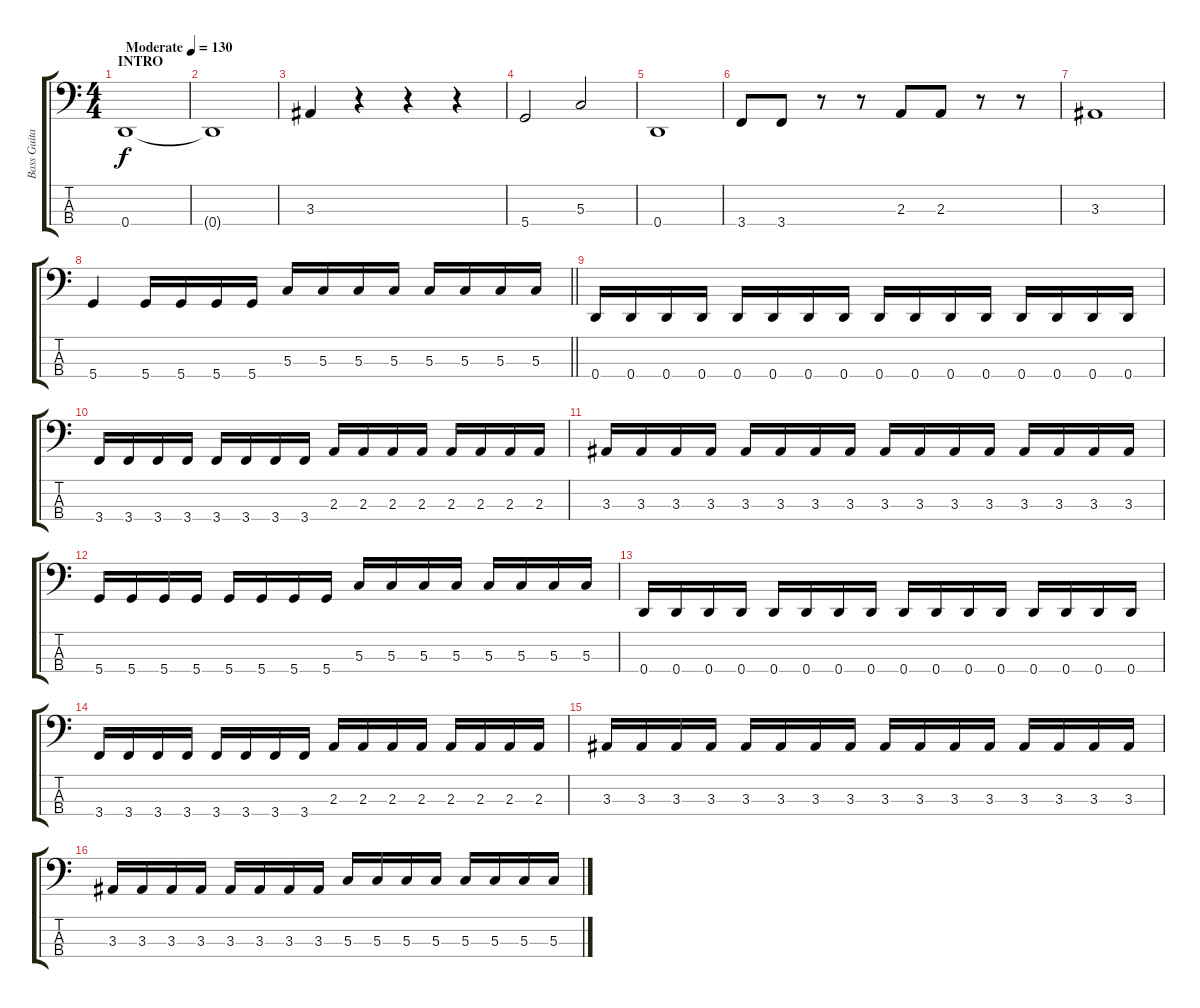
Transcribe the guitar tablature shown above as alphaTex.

\track ("Bass Guitar" "Bass Guita") {instrument electricbassfinger}
\staff {score tabs}
\tuning (F2 C2 G1 D1) {hide}
\ts (4 4)
\section ("" "INTRO")
\tempo (130 "Moderate")
\clef f4
\ks c
0.4.1{dy f instrument electricbassfinger} |
0.4{t}.1 |
3.3.4 r.4 r.4 r.4 |
5.4.2 5.3.2 |
0.4.1 |
3.4.8 3.4.8 r.8 r.8 2.3.8 2.3.8 r.8 r.8 |
3.3.1 |
\barLineRight lightlight
5.4.4 5.4.16 5.4.16 5.4.16 5.4.16 5.3.16 5.3.16 5.3.16 5.3.16 5.3.16 5.3.16 5.3.16 5.3.16 |
0.4.16 0.4.16 0.4.16 0.4.16 0.4.16 0.4.16 0.4.16 0.4.16 0.4.16 0.4.16 0.4.16 0.4.16 0.4.16 0.4.16 0.4.16 0.4.16 |
3.4.16 3.4.16 3.4.16 3.4.16 3.4.16 3.4.16 3.4.16 3.4.16 2.3.16 2.3.16 2.3.16 2.3.16 2.3.16 2.3.16 2.3.16 2.3.16 |
3.3.16 3.3.16 3.3.16 3.3.16 3.3.16 3.3.16 3.3.16 3.3.16 3.3.16 3.3.16 3.3.16 3.3.16 3.3.16 3.3.16 3.3.16 3.3.16 |
5.4.16 5.4.16 5.4.16 5.4.16 5.4.16 5.4.16 5.4.16 5.4.16 5.3.16 5.3.16 5.3.16 5.3.16 5.3.16 5.3.16 5.3.16 5.3.16 |
0.4.16 0.4.16 0.4.16 0.4.16 0.4.16 0.4.16 0.4.16 0.4.16 0.4.16 0.4.16 0.4.16 0.4.16 0.4.16 0.4.16 0.4.16 0.4.16 |
3.4.16 3.4.16 3.4.16 3.4.16 3.4.16 3.4.16 3.4.16 3.4.16 2.3.16 2.3.16 2.3.16 2.3.16 2.3.16 2.3.16 2.3.16 2.3.16 |
3.3.16 3.3.16 3.3.16 3.3.16 3.3.16 3.3.16 3.3.16 3.3.16 3.3.16 3.3.16 3.3.16 3.3.16 3.3.16 3.3.16 3.3.16 3.3.16 |
3.3.16 3.3.16 3.3.16 3.3.16 3.3.16 3.3.16 3.3.16 3.3.16 5.3.16 5.3.16 5.3.16 5.3.16 5.3.16 5.3.16 5.3.16 5.3.16
